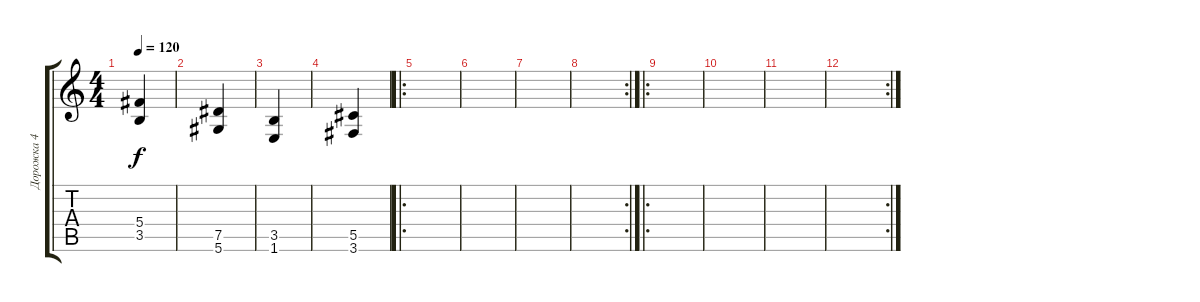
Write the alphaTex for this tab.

\track ("Дорожка 4" "Дорожка 4") {instrument overdrivenguitar}
\staff {score tabs}
\tuning (Eb4 Bb3 Gb3 Db3 Ab2 Eb2) {hide}
\ts (4 4)
\tempo 120
\clef g2
\ks c
(5.4 3.5).4{dy f} |
(7.5 5.6).4 |
(3.5 1.6).4 |
(5.5 3.6).4 |
\ro
|
|
|
\rc 2
|
\ro
|
|
|
\rc 2
